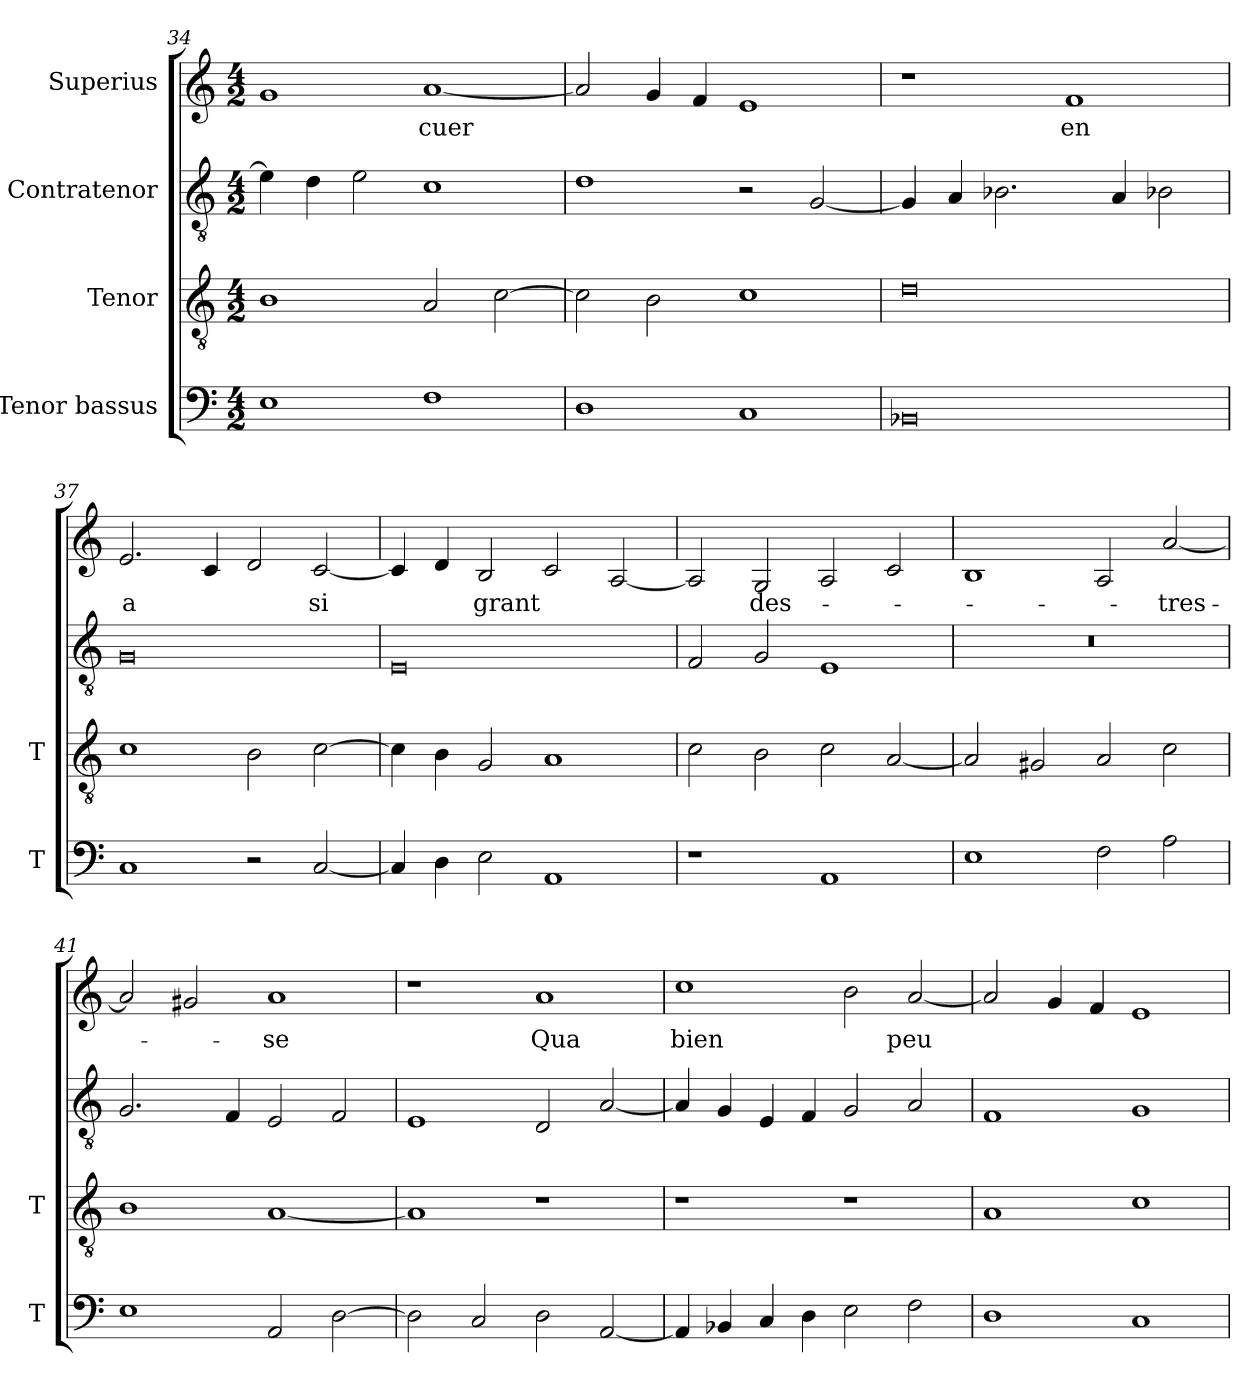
**kern	**kern	**kern	**kern	**text
*part4	*part3	*part2	*part1	*part1
*staff4	*staff3	*staff2	*staff1	*staff1
*I"Tenor bassus	*I"Tenor	*I"Contratenor	*I"Superius	*
*I'T	*I'T	*	*	*
*clefF4	*clefGv2	*clefGv2	*clefG2	*
*M4/2	*M4/2	*M4/2	*M4/2	*
=34	=34	=34	=34	=34
1E	1B	4e]	1g	.
.	.	4d	.	.
.	.	2e	.	.
1F	2A	1c	[1a	-cuer
.	[2c	.	.	.
=35	=35	=35	=35	=35
1D	2c]	1d	2a]	.
.	2B	.	4g	.
.	.	.	4f	.
1C	1c	2r	1e	.
.	.	[2G	.	.
=36	=36	=36	=36	=36
0BB-X	0d	4G]	1r	.
.	.	4A	.	.
.	.	2.B-X	.	.
.	.	.	1f	-en
.	.	4A	.	.
.	.	2B-X	.	.
=37	=37	=37	=37	=37
1C	1c	0G	2.e	-a
.	.	.	4c	.
2r	2B	.	2d	.
[2C	[2c	.	[2c	-si
=38	=38	=38	=38	=38
4C]	4c]	0E	4c]	.
4D	4B	.	4d	.
2E	2G	.	2B	-grant
1AA	1A	.	2c	.
.	.	.	[2A	.
=39	=39	=39	=39	=39
1r	2c	2F	2A]	.
.	2B	2G	2G	des-
1AA	2c	1E	2A	.
.	[2A	.	2c	.
=40	=40	=40	=40	=40
1E	2A]	0r	1B	.
.	2G#X	.	.	.
2F	2A	.	2A	.
2A	2c	.	[2a	-tres-
=41	=41	=41	=41	=41
1E	1B	2.G	2a]	.
.	.	.	2g#X	.
.	.	4F	.	.
2AA	[1A	2E	1a	-se
[2D	.	2F	.	.
=42	=42	=42	=42	=42
2D]	1A]	1E	1r	.
2C	.	.	.	.
2D	1r	2D	1a	-Qua
[2AA	.	[2A	.	.
=43	=43	=43	=43	=43
4AA]	1r	4A]	1cc	-bien
4BB-X	.	4G	.	.
4C	.	4E	.	.
4D	.	4F	.	.
2E	1r	2G	2b	.
2F	.	2A	[2a	-peu
=44	=44	=44	=44	=44
1D	1A	1F	2a]	.
.	.	.	4g	.
.	.	.	4f	.
1C	1c	1G	1e	.
=	=	=	=	=
*-	*-	*-	*-	*-
